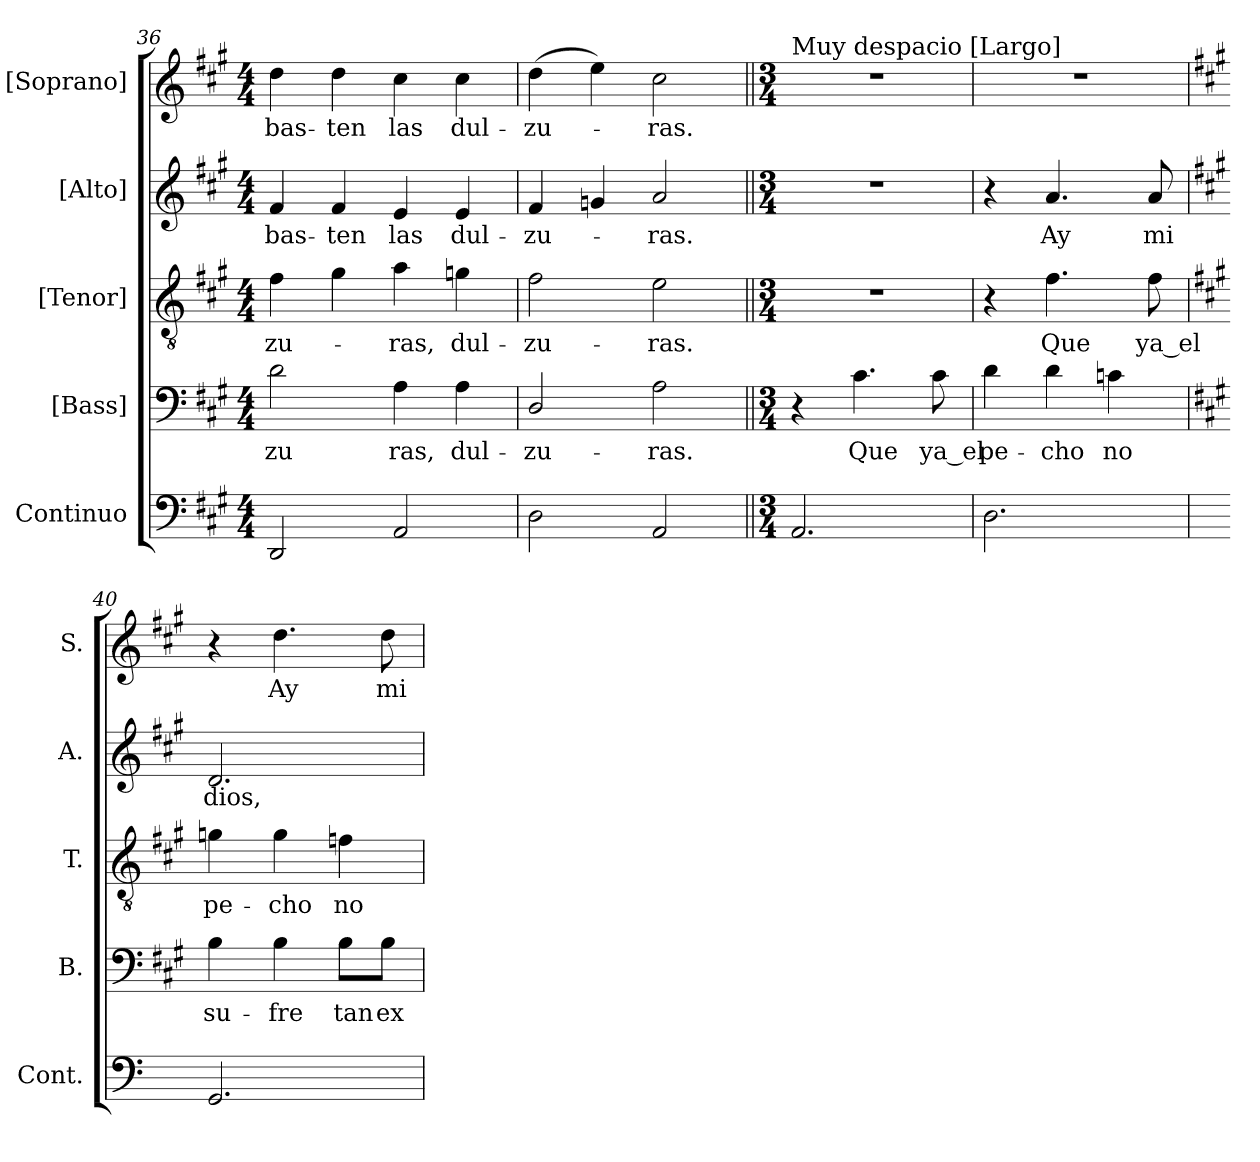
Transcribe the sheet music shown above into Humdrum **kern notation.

**kern	**kern	**text	**kern	**text	**kern	**text	**kern	**text
*part5	*part4	*part4	*part3	*part3	*part2	*part2	*part1	*part1
*staff5	*staff4	*staff4	*staff3	*staff3	*staff2	*staff2	*staff1	*staff1
*I"Continuo	*I"[Bass]	*	*I"[Tenor]	*	*I"[Alto]	*	*I"[Soprano]	*
*I'Cont.	*I'B.	*	*I'T.	*	*I'A.	*	*I'S.	*
*clefF4	*clefF4	*	*clefGv2	*	*clefG2	*	*clefG2	*
*	*	*	*ITrd7c12	*	*	*	*	*
*k[f#c#g#]	*k[f#c#g#]	*	*k[f#c#g#]	*	*k[f#c#g#]	*	*k[f#c#g#]	*
*A:	*A:	*	*A:	*	*A:	*	*A:	*
*M4/4	*M4/4	*	*M4/4	*	*M4/4	*	*M4/4	*
=36	=36	=36	=36	=36	=36	=36	=36	=36
!	!	!LO:LY:b:color=#000000	!	!	!	!	!	!
!	!	!	!	!LO:LY:b:color=#000000	!	!	!	!
!	!	!	!	!	!	!LO:LY:b:color=#000000	!	!
!	!	!	!	!	!	!	!	!LO:LY:b:color=#000000
2DDi/	2di\	-zu	4F#i\	zu-	4f#i/	bas-	4ddi\	bas-
!	!	!	!	!	!	!LO:LY:b:color=#000000	!	!
!	!	!	!	!	!	!	!	!LO:LY:b:color=#000000
.	.	.	4G#i\	.	4f#i/	-ten	4ddi\	-ten
!	!	!LO:LY:b:color=#000000	!	!	!	!	!	!
!	!	!	!	!LO:LY:b:color=#000000	!	!	!	!
!	!	!	!	!	!	!LO:LY:b:color=#000000	!	!
!	!	!	!	!	!	!	!	!LO:LY:b:color=#000000
2AAi/	4Ai\	ras,	4Ai\	-ras,	4ei/	las	4cc#i\	las
!	!	!LO:LY:b:color=#000000	!	!	!	!	!	!
!	!	!	!	!LO:LY:b:color=#000000	!	!	!	!
!	!	!	!	!	!	!LO:LY:b:color=#000000	!	!
!	!	!	!	!	!	!	!	!LO:LY:b:color=#000000
.	4Ai\	dul-	4Gni\	dul-	4ei/	dul-	4cc#i\	dul-
=37	=37	=37	=37	=37	=37	=37	=37	=37
!	!	!LO:LY:b:color=#000000	!	!	!	!	!	!
!	!	!	!	!LO:LY:b:color=#000000	!	!	!	!
!	!	!	!	!	!	!LO:LY:b:color=#000000	!	!
!	!	!	!	!	!	!	!	!LO:LY:b:color=#000000
2Di\	2Di/	-zu-	2F#i\	-zu-	4f#i/	-zu-	(4ddi\	-zu-
.	.	.	.	.	4gni/	.	4eei\)	.
!	!	!LO:LY:b:color=#000000	!	!	!	!	!	!
!	!	!	!	!LO:LY:b:color=#000000	!	!	!	!
!	!	!	!	!	!	!LO:LY:b:color=#000000	!	!
!	!	!	!	!	!	!	!	!LO:LY:b:color=#000000
2AAi/	2Ai\	-ras.	2Ei\	-ras.	2ai/	-ras.	2cc#i\	-ras.
!!LO:LB:g=z
=38||	=38||	=38||	=38||	=38||	=38||	=38||	=38||	=38||
*M3/4	*M3/4	*	*M3/4	*	*M3/4	*	*M3/4	*
!	!	!	!	!	!	!	!LO:TX:a:t=Muy despacio [Largo]	!
!	!	!	!LO:N:vis=1	!	!LO:N:vis=1	!	!LO:N:vis=1	!
2.AAi/	4r	.	2.r	.	2.r	.	2.r	.
!	!	!LO:LY:b:color=#000000	!	!	!	!	!	!
.	4.c#i\	Que	.	.	.	.	.	.
!	!	!LO:LY:b:color=#000000	!	!	!	!	!	!
.	8c#i\	ya_el	.	.	.	.	.	.
=39	=39	=39	=39	=39	=39	=39	=39	=39
!	!	!LO:LY:b:color=#000000	!	!	!	!	!LO:N:vis=1	!
2.Di\	4di\	pe-	4r	.	4r	.	2.r	.
!	!	!LO:LY:b:color=#000000	!	!	!	!	!	!
!	!	!	!	!LO:LY:b:color=#000000	!	!	!	!
!	!	!	!	!	!	!LO:LY:b:color=#000000	!	!
.	4di\	-cho	4.F#i\	Que	4.ai/	Ay	.	.
!	!	!LO:LY:b:color=#000000	!	!	!	!	!	!
.	4cni\	no	.	.	.	.	.	.
!	!	!	!	!LO:LY:b:color=#000000	!	!	!	!
!	!	!	!	!	!	!LO:LY:b:color=#000000	!	!
.	.	.	8F#i\	ya_el	8ai/	mi	.	.
=40	=40	=40	=40	=40	=40	=40	=40	=40
*k[]	*	*	*	*	*	*	*	*
*C:	*	*	*	*	*	*	*	*
!	!	!LO:LY:b:color=#000000	!	!	!	!	!	!
!	!	!	!	!LO:LY:b:color=#000000	!	!	!	!
!	!	!	!	!	!	!LO:LY:b:color=#000000	!	!
2.GGi/	4Bi\	su-	4Gni\	pe-	2.di/	dios,	4r	.
!	!	!LO:LY:b:color=#000000	!	!	!	!	!	!
!	!	!	!	!LO:LY:b:color=#000000	!	!	!	!
!	!	!	!	!	!	!	!	!LO:LY:b:color=#000000
.	4Bi\	-fre	4Gi\	-cho	.	.	4.ddi\	Ay
!	!	!LO:LY:b:color=#000000	!	!	!	!	!	!
!	!	!	!	!LO:LY:b:color=#000000	!	!	!	!
.	8Bi\L	tan	4Fni\	no	.	.	.	.
!	!	!LO:LY:b:color=#000000	!	!	!	!	!	!
!	!	!	!	!	!	!	!	!LO:LY:b:color=#000000
.	8Bi\J	ex-	.	.	.	.	8ddi\	mi
=	=	=	=	=	=	=	=	=
*-	*-	*-	*-	*-	*-	*-	*-	*-
